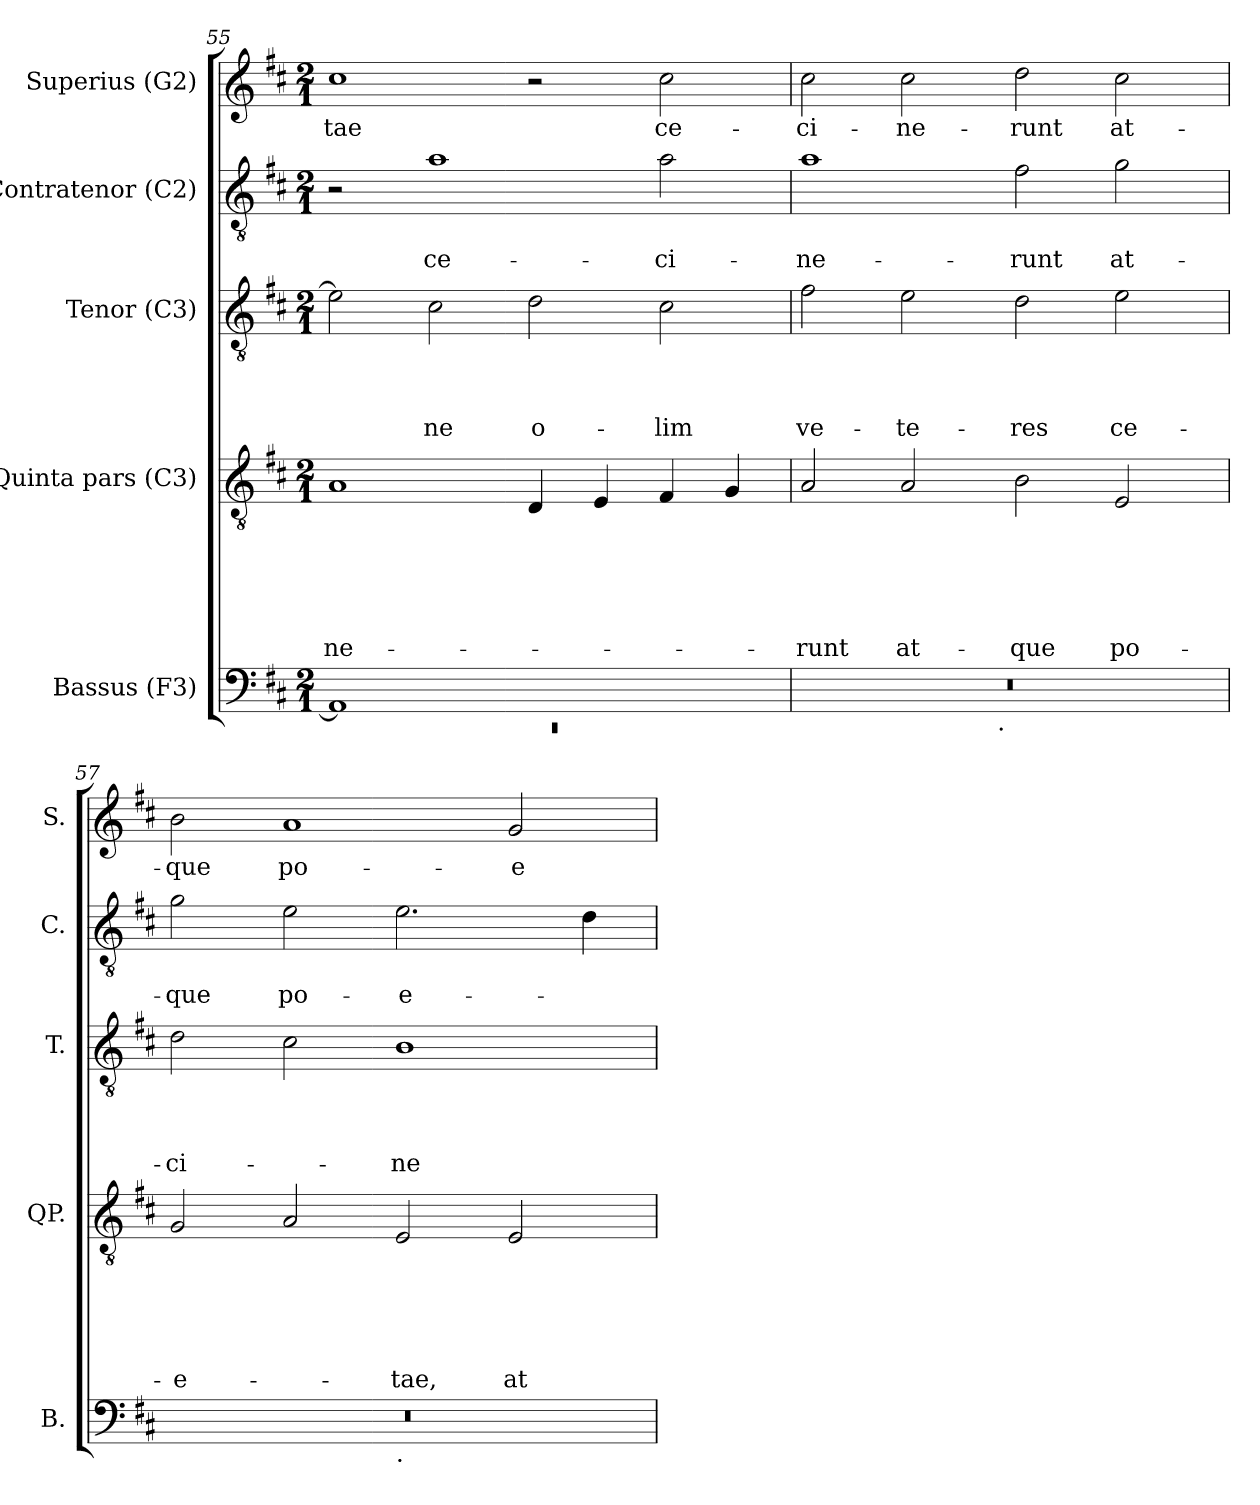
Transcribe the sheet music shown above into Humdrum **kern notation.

**kern	**text	**kern	**text	**text	**text	**text	**text	**text	**kern	**text	**text	**text	**text	**kern	**text	**text	**kern	**text
*part5	*part5	*part4	*part4	*part4	*part4	*part4	*part4	*part4	*part3	*part3	*part3	*part3	*part3	*part2	*part2	*part2	*part1	*part1
*staff5	*staff5	*staff4	*staff4	*staff4	*staff4	*staff4	*staff4	*staff4	*staff3	*staff3	*staff3	*staff3	*staff3	*staff2	*staff2	*staff2	*staff1	*staff1
*I"Bassus (F3)	*	*I"Quinta pars (C3)	*	*	*	*	*	*	*I"Tenor (C3)	*	*	*	*	*I"Contratenor (C2)	*	*	*I"Superius (G2)	*
*I'B.	*	*I'QP.	*	*	*	*	*	*	*I'T.	*	*	*	*	*I'C.	*	*	*I'S.	*
*clefF4	*	*clefGv2	*	*	*	*	*	*	*clefGv2	*	*	*	*	*clefGv2	*	*	*clefG2	*
*k[f#c#]	*	*k[f#c#]	*	*	*	*	*	*	*k[f#c#]	*	*	*	*	*k[f#c#]	*	*	*k[f#c#]	*
*D:	*	*D:	*	*	*	*	*	*	*D:	*	*	*	*	*D:	*	*	*D:	*
*M2/1	*	*M2/1	*	*	*	*	*	*	*M2/1	*	*	*	*	*M2/1	*	*	*M2/1	*
=55	=55	=55	=55	=55	=55	=55	=55	=55	=55	=55	=55	=55	=55	=55	=55	=55	=55	=55
*^	*	*	*	*	*	*	*	*	*	*	*	*	*	*	*	*	*	*
!	!LO:N:vis=1	!	!	!	!	!	!	!	!LO:LY:b	!	!	!	!	!	!	!	!	!	!LO:LY:b
1AA]	0rEE	.	1A	.	.	.	.	.	-ne-	2e\]	.	.	.	.	2r	.	.	1cc#	-tae
!	!	!	!	!	!	!	!	!	!	!	!	!	!	!LO:LY:b	!	!	!LO:LY:b	!	!
.	.	.	.	.	.	.	.	.	.	2c#\	.	.	.	-ne	1a	.	ce-	.	.
!	!	!	!	!	!	!	!	!	!	!	!	!	!	!LO:LY:b	!	!	!	!	!
1ryy	.	.	4D/	.	.	.	.	.	.	2d\	.	.	.	o-	.	.	.	2r	.
.	.	.	4E/	.	.	.	.	.	.	.	.	.	.	.	.	.	.	.	.
!	!	!	!	!	!	!	!	!	!	!	!	!	!	!LO:LY:b	!	!	!LO:LY:b	!	!LO:LY:b
.	.	.	4F#/	.	.	.	.	.	.	2c#\	.	.	.	-lim	2a\	.	-ci-	2cc#\	ce-
.	.	.	4G/	.	.	.	.	.	.	.	.	.	.	.	.	.	.	.	.
=56	=56	=56	=56	=56	=56	=56	=56	=56	=56	=56	=56	=56	=56	=56	=56	=56	=56	=56	=56
!	!	!	!	!	!	!	!	!	!LO:LY:b	!	!	!	!	!LO:LY:b	!	!	!LO:LY:b	!	!LO:LY:b
0r	2ryy	.	2A/	.	.	.	.	.	-runt	2f#\	.	.	.	ve-	1a	.	-ne-	2cc#\	-ci-
!	!	!	!	!	!	!	!	!	!LO:LY:b	!	!	!	!	!LO:LY:b	!	!	!	!	!LO:LY:b
.	4...ryy	.	2A/	.	.	.	.	.	at-	2e\	.	.	.	-te-	.	.	.	2cc#\	-ne-
!	!LO:TX:b:t=.	!	!	!	!	!	!	!	!	!	!	!	!	!	!	!	!	!	!
.	1ryy	.	.	.	.	.	.	.	.	.	.	.	.	.	.	.	.	.	.
!	!	!	!	!	!	!	!	!	!LO:LY:b	!	!	!	!	!LO:LY:b	!	!	!LO:LY:b	!	!LO:LY:b
.	.	.	2B\	.	.	.	.	.	-que	2d\	.	.	.	-res	2f#\	.	-runt	2dd\	-runt
!	!	!	!	!	!	!	!	!	!LO:LY:b	!	!	!	!	!LO:LY:b	!	!	!LO:LY:b	!	!LO:LY:b
.	.	.	2E/	.	.	.	.	.	po-	2e\	.	.	.	ce-	2g\	.	at-	2cc#\	at-
.	32ryy	.	.	.	.	.	.	.	.	.	.	.	.	.	.	.	.	.	.
!!LO:LB:g=z
=57	=57	=57	=57	=57	=57	=57	=57	=57	=57	=57	=57	=57	=57	=57	=57	=57	=57	=57	=57
!	!	!	!	!	!	!	!	!	!LO:LY:b:rj	!	!	!	!	!LO:LY:b	!	!	!LO:LY:b	!	!LO:LY:b
0r	1ryy	.	2G/	.	.	.	.	.	-e-	2d\	.	.	.	-ci-	2g\	.	-que	2b\	-que
!	!	!	!	!	!	!	!	!	!	!	!	!	!	!	!	!	!LO:LY:b	!	!LO:LY:b
.	.	.	2A/	.	.	.	.	.	.	2c#\	.	.	.	.	2e\	.	po-	1a	po-
!	!LO:TX:b:t=.	!	!	!	!	!	!	!	!	!	!	!	!	!	!	!	!	!	!
!	!	!	!	!	!	!	!	!	!LO:LY:b	!	!	!	!	!LO:LY:b	!	!	!LO:LY:b:rj	!	!
.	1ryy	.	2E/	.	.	.	.	.	-tae,	1B	.	.	.	-ne-	2.e\	.	-e-	.	.
!	!	!	!	!	!	!	!	!	!LO:LY:b	!	!	!	!	!	!	!	!	!	!LO:LY:b
.	.	.	2E/	.	.	.	.	.	at-	.	.	.	.	.	.	.	.	2g/	-e-
.	.	.	.	.	.	.	.	.	.	.	.	.	.	.	4d\	.	.	.	.
*v	*v	*	*	*	*	*	*	*	*	*	*	*	*	*	*	*	*	*	*
=	=	=	=	=	=	=	=	=	=	=	=	=	=	=	=	=	=	=
*-	*-	*-	*-	*-	*-	*-	*-	*-	*-	*-	*-	*-	*-	*-	*-	*-	*-	*-
